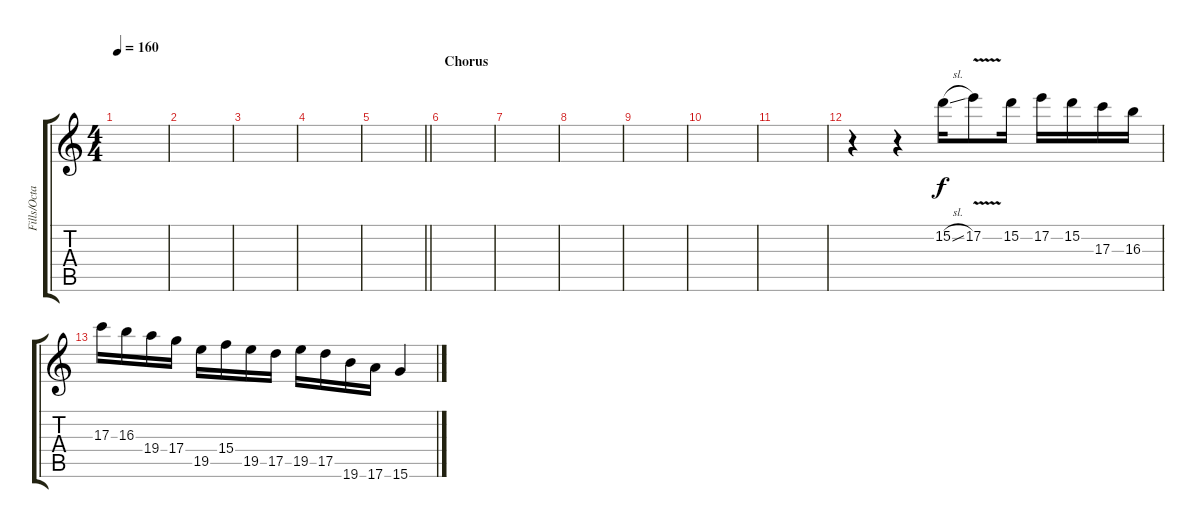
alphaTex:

\track ("Fills/Octaves/etc" "Fills/Octa") {instrument distortionguitar}
\staff {score tabs}
\tuning (E4 B3 G3 D3 A2 E2) {hide}
\ts (4 4)
\tempo 160
\clef g2
\ks c
|
|
|
|
\barLineRight lightlight
|
\section ("" "Chorus")
|
|
|
|
|
|
r.4 r.4 15.2{sl}.16 17.2{v}.8 15.2.16 17.2.16 15.2.16 17.3.16 16.3.16 |
17.3.16 16.3.16 19.4.16 17.4.16 19.5.16 15.4.16 19.5.16 17.5.16 19.5.16 17.5.16 19.6.16 17.6.16 15.6.4
